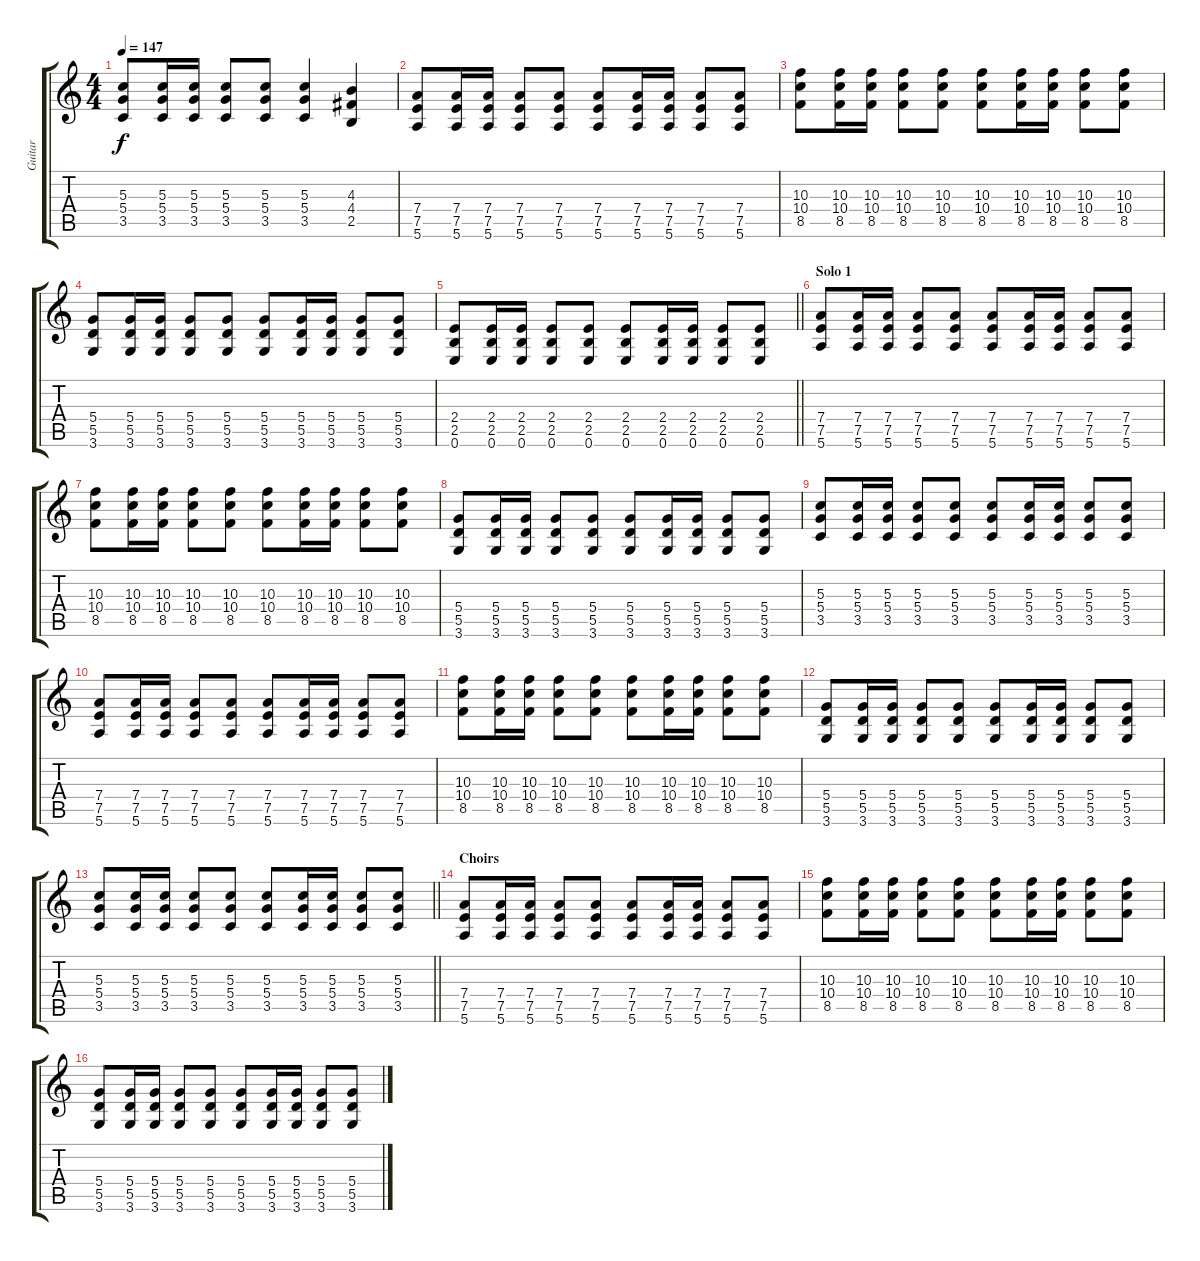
\track ("Guitar" "Guitar") {instrument distortionguitar}
\staff {score tabs}
\tuning (E4 B3 G3 D3 A2 E2) {hide}
\ts (4 4)
\tempo 147
\clef g2
\ks aminor
(5.3 5.4 3.5).8{dy f} (5.3 5.4 3.5).16 (5.3 5.4 3.5).16 (5.3 5.4 3.5).8 (5.3 5.4 3.5).8 (5.3 5.4 3.5).4 (4.3 4.4 2.5).4 |
(7.4 7.5 5.6).8 (7.4 7.5 5.6).16 (7.4 7.5 5.6).16 (7.4 7.5 5.6).8 (7.4 7.5 5.6).8 (7.4 7.5 5.6).8 (7.4 7.5 5.6).16 (7.4 7.5 5.6).16 (7.4 7.5 5.6).8 (7.4 7.5 5.6).8 |
(10.3 10.4 8.5).8 (10.3 10.4 8.5).16 (10.3 10.4 8.5).16 (10.3 10.4 8.5).8 (10.3 10.4 8.5).8 (10.3 10.4 8.5).8 (10.3 10.4 8.5).16 (10.3 10.4 8.5).16 (10.3 10.4 8.5).8 (10.3 10.4 8.5).8 |
(5.4 5.5 3.6).8 (5.4 5.5 3.6).16 (5.4 5.5 3.6).16 (5.4 5.5 3.6).8 (5.4 5.5 3.6).8 (5.4 5.5 3.6).8 (5.4 5.5 3.6).16 (5.4 5.5 3.6).16 (5.4 5.5 3.6).8 (5.4 5.5 3.6).8 |
\barLineRight lightlight
(2.4 2.5 0.6).8 (2.4 2.5 0.6).16 (2.4 2.5 0.6).16 (2.4 2.5 0.6).8 (2.4 2.5 0.6).8 (2.4 2.5 0.6).8 (2.4 2.5 0.6).16 (2.4 2.5 0.6).16 (2.4 2.5 0.6).8 (2.4 2.5 0.6).8 |
\section ("" "Solo 1")
(7.4 7.5 5.6).8 (7.4 7.5 5.6).16 (7.4 7.5 5.6).16 (7.4 7.5 5.6).8 (7.4 7.5 5.6).8 (7.4 7.5 5.6).8 (7.4 7.5 5.6).16 (7.4 7.5 5.6).16 (7.4 7.5 5.6).8 (7.4 7.5 5.6).8 |
(10.3 10.4 8.5).8 (10.3 10.4 8.5).16 (10.3 10.4 8.5).16 (10.3 10.4 8.5).8 (10.3 10.4 8.5).8 (10.3 10.4 8.5).8 (10.3 10.4 8.5).16 (10.3 10.4 8.5).16 (10.3 10.4 8.5).8 (10.3 10.4 8.5).8 |
(5.4 5.5 3.6).8 (5.4 5.5 3.6).16 (5.4 5.5 3.6).16 (5.4 5.5 3.6).8 (5.4 5.5 3.6).8 (5.4 5.5 3.6).8 (5.4 5.5 3.6).16 (5.4 5.5 3.6).16 (5.4 5.5 3.6).8 (5.4 5.5 3.6).8 |
(5.3 5.4 3.5).8 (5.3 5.4 3.5).16 (5.3 5.4 3.5).16 (5.3 5.4 3.5).8 (5.3 5.4 3.5).8 (5.3 5.4 3.5).8 (5.3 5.4 3.5).16 (5.3 5.4 3.5).16 (5.3 5.4 3.5).8 (5.3 5.4 3.5).8 |
(7.4 7.5 5.6).8 (7.4 7.5 5.6).16 (7.4 7.5 5.6).16 (7.4 7.5 5.6).8 (7.4 7.5 5.6).8 (7.4 7.5 5.6).8 (7.4 7.5 5.6).16 (7.4 7.5 5.6).16 (7.4 7.5 5.6).8 (7.4 7.5 5.6).8 |
(10.3 10.4 8.5).8 (10.3 10.4 8.5).16 (10.3 10.4 8.5).16 (10.3 10.4 8.5).8 (10.3 10.4 8.5).8 (10.3 10.4 8.5).8 (10.3 10.4 8.5).16 (10.3 10.4 8.5).16 (10.3 10.4 8.5).8 (10.3 10.4 8.5).8 |
(5.4 5.5 3.6).8 (5.4 5.5 3.6).16 (5.4 5.5 3.6).16 (5.4 5.5 3.6).8 (5.4 5.5 3.6).8 (5.4 5.5 3.6).8 (5.4 5.5 3.6).16 (5.4 5.5 3.6).16 (5.4 5.5 3.6).8 (5.4 5.5 3.6).8 |
\barLineRight lightlight
(5.3 5.4 3.5).8 (5.3 5.4 3.5).16 (5.3 5.4 3.5).16 (5.3 5.4 3.5).8 (5.3 5.4 3.5).8 (5.3 5.4 3.5).8 (5.3 5.4 3.5).16 (5.3 5.4 3.5).16 (5.3 5.4 3.5).8 (5.3 5.4 3.5).8 |
\section ("" "Choirs")
(7.4 7.5 5.6).8 (7.4 7.5 5.6).16 (7.4 7.5 5.6).16 (7.4 7.5 5.6).8 (7.4 7.5 5.6).8 (7.4 7.5 5.6).8 (7.4 7.5 5.6).16 (7.4 7.5 5.6).16 (7.4 7.5 5.6).8 (7.4 7.5 5.6).8 |
(10.3 10.4 8.5).8 (10.3 10.4 8.5).16 (10.3 10.4 8.5).16 (10.3 10.4 8.5).8 (10.3 10.4 8.5).8 (10.3 10.4 8.5).8 (10.3 10.4 8.5).16 (10.3 10.4 8.5).16 (10.3 10.4 8.5).8 (10.3 10.4 8.5).8 |
(5.4 5.5 3.6).8 (5.4 5.5 3.6).16 (5.4 5.5 3.6).16 (5.4 5.5 3.6).8 (5.4 5.5 3.6).8 (5.4 5.5 3.6).8 (5.4 5.5 3.6).16 (5.4 5.5 3.6).16 (5.4 5.5 3.6).8 (5.4 5.5 3.6).8
